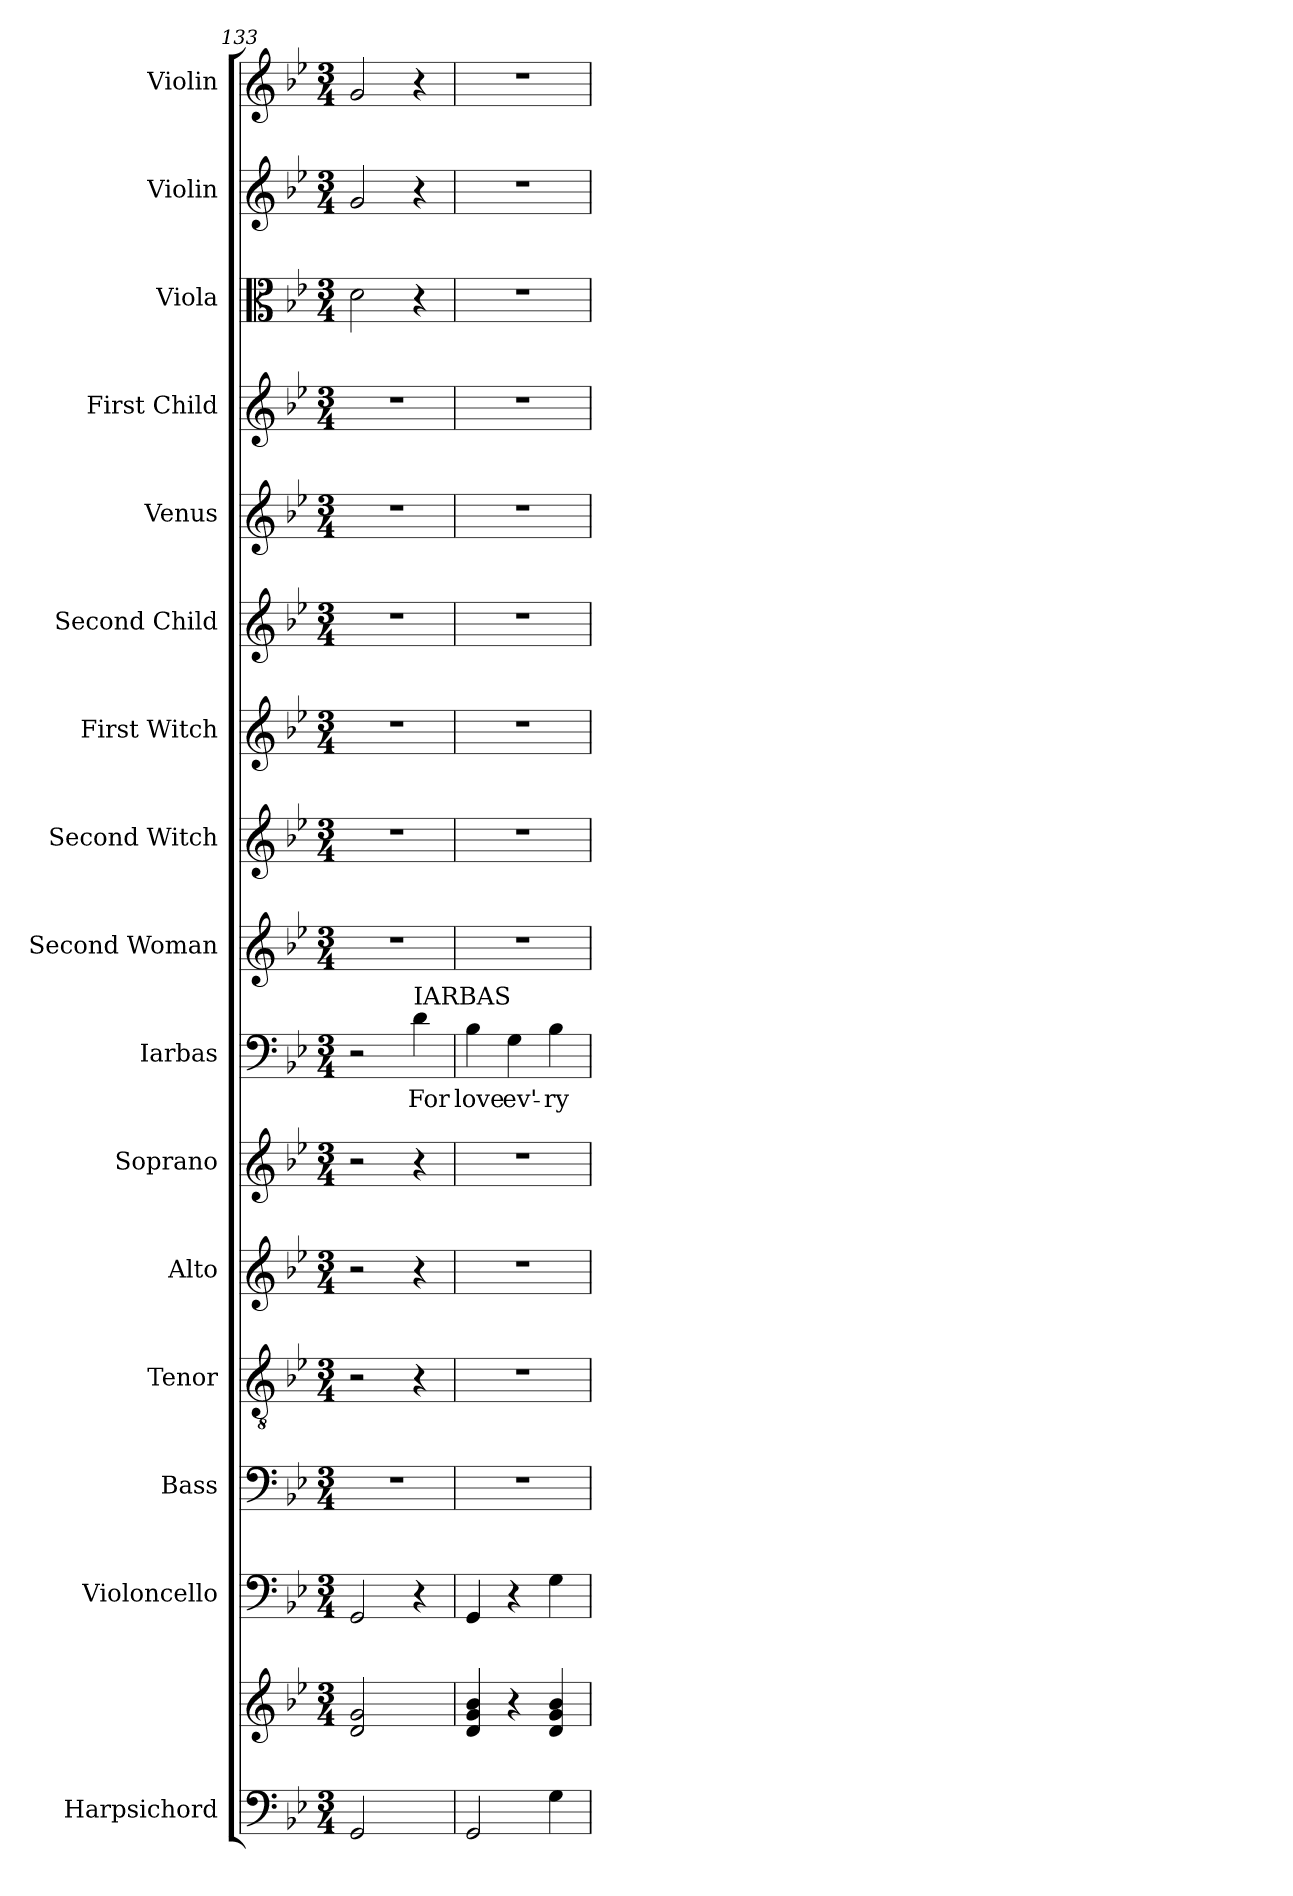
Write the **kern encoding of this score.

**kern	**kern	**kern	**kern	**kern	**kern	**kern	**kern	**text	**kern	**kern	**kern	**kern	**kern	**kern	**kern	**kern	**kern
*part16	*part16	*part15	*part14	*part13	*part12	*part11	*part10	*part10	*part9	*part8	*part7	*part6	*part5	*part4	*part3	*part2	*part1
*staff17	*staff16	*staff15	*staff14	*staff13	*staff12	*staff11	*staff10	*staff10	*staff9	*staff8	*staff7	*staff6	*staff5	*staff4	*staff3	*staff2	*staff1
*I"Harpsichord	*	*I"Violoncello	*I"Bass	*I"Tenor	*I"Alto	*I"Soprano	*I"Iarbas	*	*I"Second Woman	*I"Second Witch	*I"First Witch	*I"Second Child	*I"Venus	*I"First Child	*I"Viola	*I"Violin	*I"Violin
*I'Hch.	*	*I'Vc.	*I'B.	*I'T.	*I'A.	*I'S.	*I'I.	*	*I'2W	*I'W2.	*I'W1	*I'C2.	*I'V.	*I'C1	*I'Vla.	*I'Vln.	*I'Vln.
*clefF4	*clefG2	*clefF4	*clefF4	*clefGv2	*clefG2	*clefG2	*clefF4	*	*clefG2	*clefG2	*clefG2	*clefG2	*clefG2	*clefG2	*clefC3	*clefG2	*clefG2
*k[b-e-]	*k[b-e-]	*k[b-e-]	*k[b-e-]	*k[b-e-]	*k[b-e-]	*k[b-e-]	*k[b-e-]	*	*k[b-e-]	*k[b-e-]	*k[b-e-]	*k[b-e-]	*k[b-e-]	*k[b-e-]	*k[b-e-]	*k[b-e-]	*k[b-e-]
*M3/4	*M3/4	*M3/4	*M3/4	*M3/4	*M3/4	*M3/4	*M3/4	*	*M3/4	*M3/4	*M3/4	*M3/4	*M3/4	*M3/4	*M3/4	*M3/4	*M3/4
=133	=133	=133	=133	=133	=133	=133	=133	=133	=133	=133	=133	=133	=133	=133	=133	=133	=133
2GG/	2d/ 2g/	2GG/	2.r	2r	2r	2r	2r	.	2.r	2.r	2.r	2.r	2.r	2.r	2d\	2g/	2g/
!	!	!	!	!	!	!	!LO:TX:a:t=IARBAS	!	!	!	!	!	!	!	!	!	!
!	!	!	!	!	!	!	!	!LO:LY:b	!	!	!	!	!	!	!	!	!
4ryy	4ryy	4r	.	4r	4r	4r	4d\	For	.	.	.	.	.	.	4r	4r	4r
!!LO:PB:g=z
=134	=134	=134	=134	=134	=134	=134	=134	=134	=134	=134	=134	=134	=134	=134	=134	=134	=134
!	!	!	!	!	!	!	!	!LO:LY:b	!	!	!	!	!	!	!	!	!
2GG/	4d/ 4g/ 4b-/	4GG/	2.r	2.r	2.r	2.r	4B-\	love	2.r	2.r	2.r	2.r	2.r	2.r	2.r	2.r	2.r
!	!	!	!	!	!	!	!	!LO:LY:b	!	!	!	!	!	!	!	!	!
.	4r	4r	.	.	.	.	4G\	ev'-	.	.	.	.	.	.	.	.	.
!	!	!	!	!	!	!	!	!LO:LY:b	!	!	!	!	!	!	!	!	!
4G\	4d/ 4g/ 4b-/	4G\	.	.	.	.	4B-\	-ry	.	.	.	.	.	.	.	.	.
=	=	=	=	=	=	=	=	=	=	=	=	=	=	=	=	=	=
*-	*-	*-	*-	*-	*-	*-	*-	*-	*-	*-	*-	*-	*-	*-	*-	*-	*-
